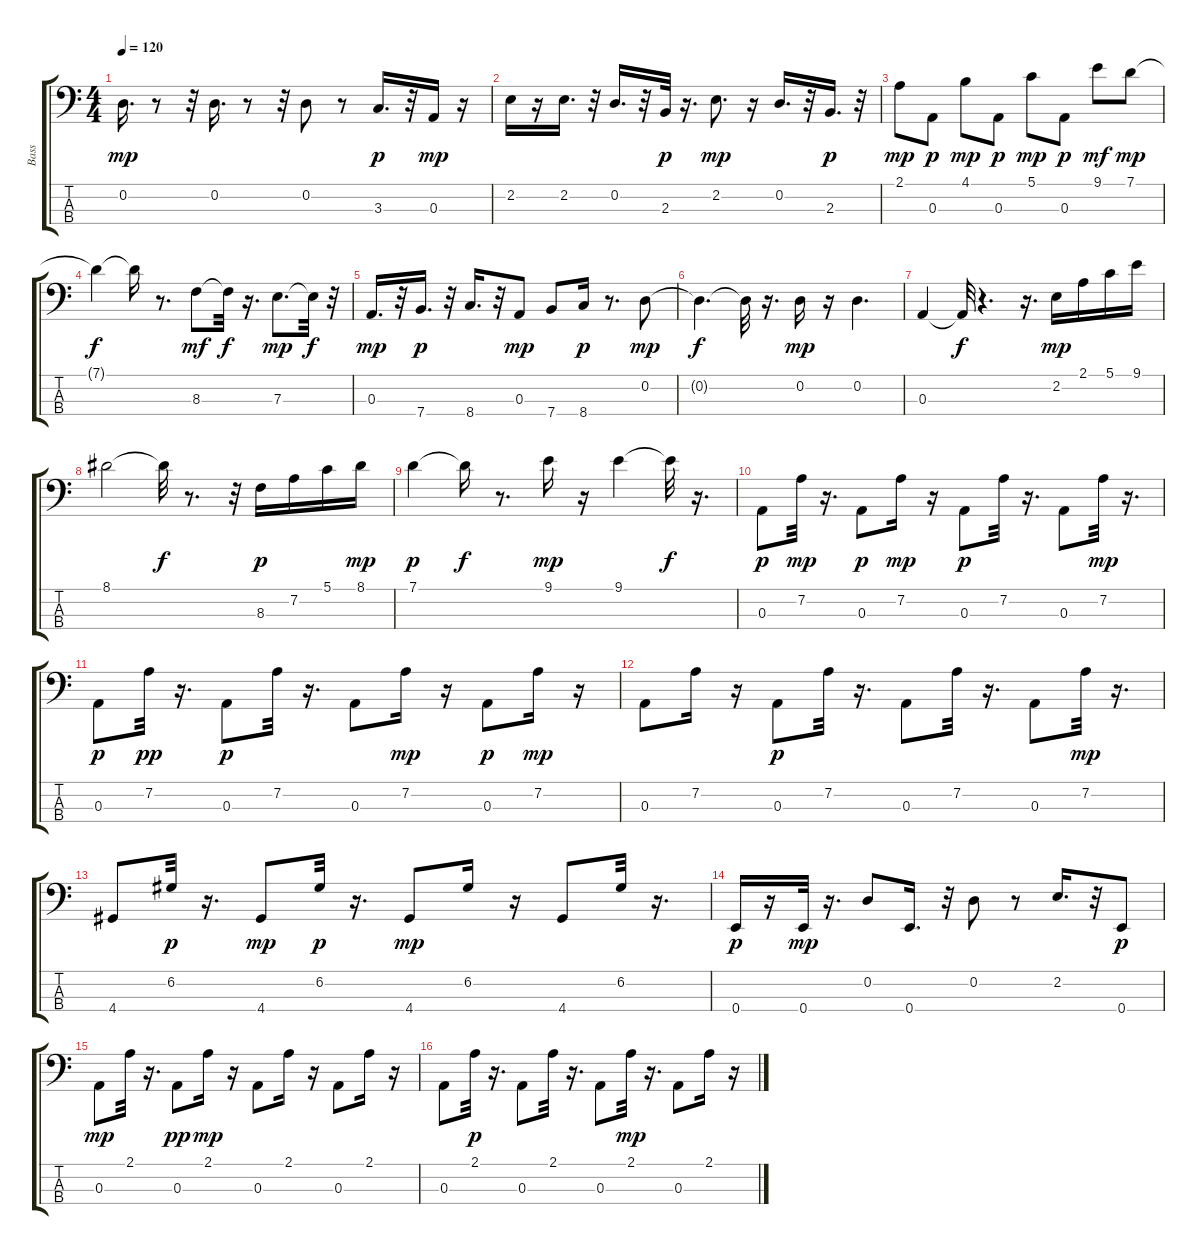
\track ("Bass" "Bass") {instrument electricbassfinger}
\staff {score tabs}
\tuning (G2 D2 A1 E1) {hide}
\ts (4 4)
\tempo 120
\clef f4
\ks c
0.2.16{d dy mp} r.8 r.32 0.2.16{d} r.8 r.32 0.2.8 r.8 3.3.16{d dy p} r.32 0.3.16{dy mp} r.16 |
2.2.16 r.16 2.2.16{d} r.32 0.2.16{d} r.32 2.3.32{dy p} r.16{d} 2.2.8{d dy mp} r.16 0.2.16{d} r.32 2.3.16{d dy p} r.32 |
2.1.8{dy mp} 0.3.8{dy p} 4.1.8{dy mp} 0.3.8{dy p} 5.1.8{dy mp} 0.3.8{dy p} 9.1.8{dy mf} 7.1.8{dy mp} |
7.1{t}.4{dy f} 7.1{t}.16 r.8{d} 8.3.8{dy mf} 8.3{t}.32{dy f} r.16{d} 7.3.8{d dy mp} 7.3{t}.32{dy f} r.32 |
0.3.16{d dy mp} r.32 7.4.16{d dy p} r.32 8.4.16{d} r.32 0.3.8{dy mp} 7.4.8 8.4.16{dy p} r.8{d} 0.2.8{dy mp} |
0.2{t}.4{d dy f} 0.2{t}.32 r.16{d} 0.2.16{dy mp} r.16 0.2.4{d} |
0.3.4 0.3{t}.32{dy f} r.4{d} r.16{d} 2.2.16{dy mp} 2.1.16 5.1.16 9.1.16 |
8.1.2 8.1{t}.32{dy f} r.8{d} r.32 8.3.16{dy p} 7.2.16 5.1.16 8.1.16{dy mp} |
7.1.4{dy p} 7.1{t}.16{dy f} r.8{d} 9.1.16{dy mp} r.16 9.1.4 9.1{t}.32{dy f} r.16{d} |
0.3.8{dy p} 7.2.32{dy mp} r.16{d} 0.3.8{dy p} 7.2.16{dy mp} r.16 0.3.8{dy p} 7.2.32 r.16{d} 0.3.8 7.2.32{dy mp} r.16{d} |
0.3.8{dy p} 7.2.32{dy pp} r.16{d} 0.3.8{dy p} 7.2.32 r.16{d} 0.3.8 7.2.16{dy mp} r.16 0.3.8{dy p} 7.2.16{dy mp} r.16 |
0.3.8 7.2.16 r.16 0.3.8{dy p} 7.2.32 r.16{d} 0.3.8 7.2.32 r.16{d} 0.3.8 7.2.32{dy mp} r.16{d} |
4.4.8 6.2.32{dy p} r.16{d} 4.4.8{dy mp} 6.2.32{dy p} r.16{d} 4.4.8{dy mp} 6.2.16 r.16 4.4.8 6.2.32 r.16{d} |
0.4.16{dy p} r.16 0.4.32{dy mp} r.16{d} 0.2.8 0.4.16{d} r.32 0.2.8 r.8 2.2.16{d} r.32 0.4.8{dy p} |
0.3.8{dy mp} 2.1.32 r.16{d} 0.3.8{dy pp} 2.1.16{dy mp} r.16 0.3.8 2.1.16 r.16 0.3.8 2.1.16 r.16 |
0.3.8 2.1.32{dy p} r.16{d} 0.3.8 2.1.32 r.16{d} 0.3.8 2.1.32{dy mp} r.16{d} 0.3.8 2.1.16 r.16
